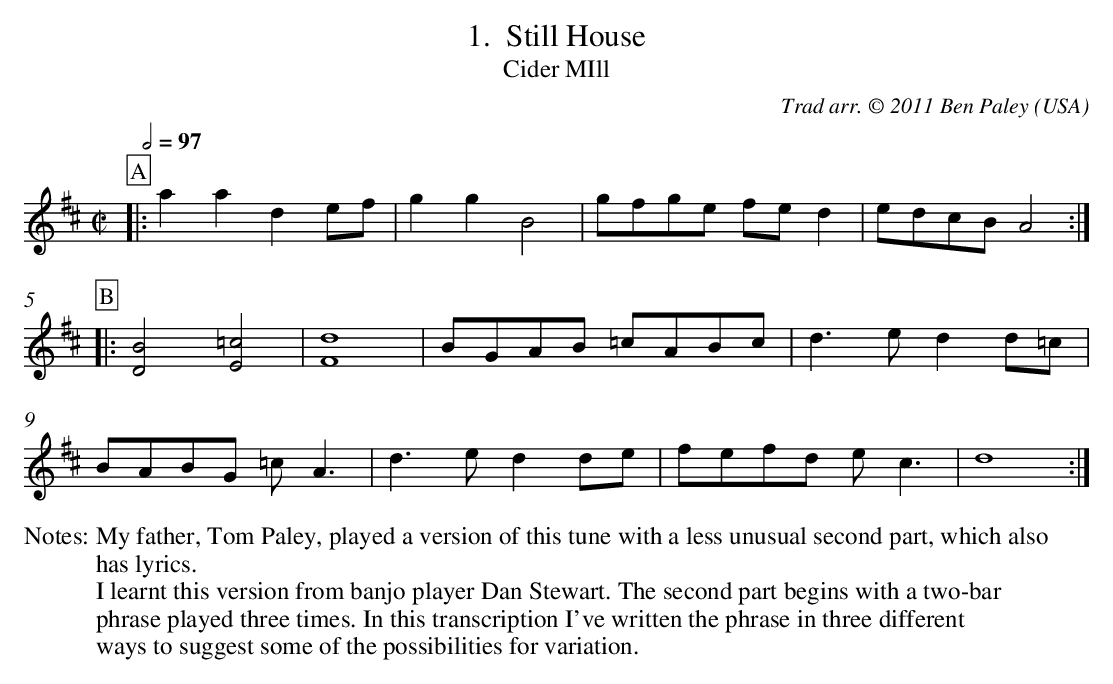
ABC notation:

X:1
T:Still House
T:Cider MIll
L:1/8
M:C|
C:Trad arr. © 2011 Ben Paley
O:USA
Q:1/2=97
K:D
P:A
|: a2 a2 d2 ef | g2 g2 B4 | gfge fed2 | edcB A4 :|
P:B
|: [BD]4 [=cE]4 | [dF]8 | BGAB =cABc | d3e d2d=c |
BABG =cA3 | d3e d2de | fefd ec3 | d8 :|]
